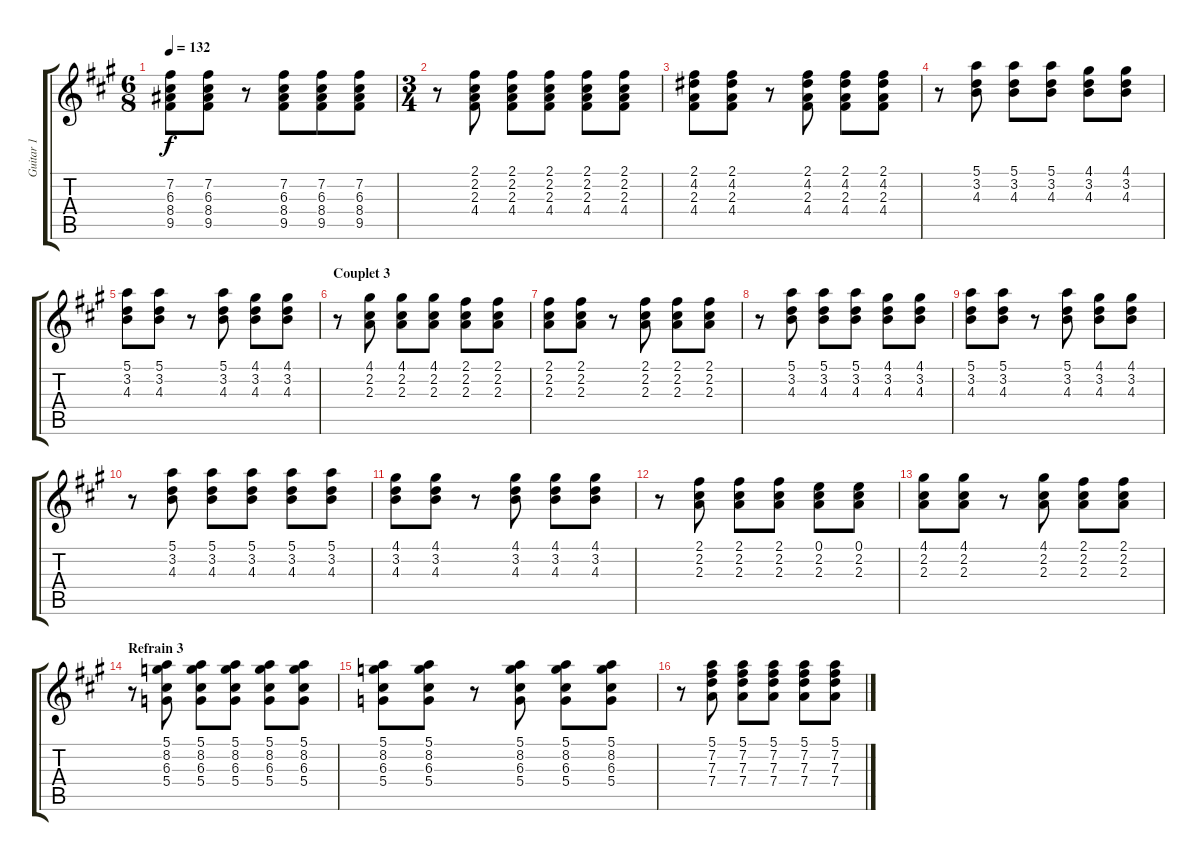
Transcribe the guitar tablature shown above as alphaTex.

\track ("Guitar 1" "Guitar 1") {instrument electricguitarjazz}
\staff {score tabs}
\tuning (E4 B3 G3 D3 A2 E2) {hide}
\ts (6 8)
\tempo 132
\clef g2
\ks a
(7.2 6.3 8.4 9.5).8{dy f} (7.2 6.3 8.4 9.5).8 r.8 (7.2 6.3 8.4 9.5).8 (7.2 6.3 8.4 9.5).8 (7.2 6.3 8.4 9.5).8 |
\ts (3 4)
r.8 (2.1 2.2 2.3 4.4).8 (2.1 2.2 2.3 4.4).8 (2.1 2.2 2.3 4.4).8 (2.1 2.2 2.3 4.4).8 (2.1 2.2 2.3 4.4).8 |
(2.1 4.2 2.3 4.4).8 (2.1 4.2 2.3 4.4).8 r.8 (2.1 4.2 2.3 4.4).8 (2.1 4.2 2.3 4.4).8 (2.1 4.2 2.3 4.4).8 |
r.8 (5.1 3.2 4.3).8 (5.1 3.2 4.3).8 (5.1 3.2 4.3).8 (4.1 3.2 4.3).8 (4.1 3.2 4.3).8 |
(5.1 3.2 4.3).8 (5.1 3.2 4.3).8 r.8 (5.1 3.2 4.3).8 (4.1 3.2 4.3).8 (4.1 3.2 4.3).8 |
\section ("" "Couplet 3")
r.8 (4.1 2.2 2.3).8 (4.1 2.2 2.3).8 (4.1 2.2 2.3).8 (2.1 2.2 2.3).8 (2.1 2.2 2.3).8 |
(2.1 2.2 2.3).8 (2.1 2.2 2.3).8 r.8 (2.1 2.2 2.3).8 (2.1 2.2 2.3).8 (2.1 2.2 2.3).8 |
r.8 (5.1 3.2 4.3).8 (5.1 3.2 4.3).8 (5.1 3.2 4.3).8 (4.1 3.2 4.3).8 (4.1 3.2 4.3).8 |
(5.1 3.2 4.3).8 (5.1 3.2 4.3).8 r.8 (5.1 3.2 4.3).8 (4.1 3.2 4.3).8 (4.1 3.2 4.3).8 |
r.8 (5.1 3.2 4.3).8 (5.1 3.2 4.3).8 (5.1 3.2 4.3).8 (5.1 3.2 4.3).8 (5.1 3.2 4.3).8 |
(4.1 3.2 4.3).8 (4.1 3.2 4.3).8 r.8 (4.1 3.2 4.3).8 (4.1 3.2 4.3).8 (4.1 3.2 4.3).8 |
r.8 (2.1 2.2 2.3).8 (2.1 2.2 2.3).8 (2.1 2.2 2.3).8 (0.1 2.2 2.3).8 (0.1 2.2 2.3).8 |
(4.1 2.2 2.3).8 (4.1 2.2 2.3).8 r.8 (4.1 2.2 2.3).8 (2.1 2.2 2.3).8 (2.1 2.2 2.3).8 |
\section ("" "Refrain 3")
r.8 (5.1 8.2 6.3 5.4).8 (5.1 8.2 6.3 5.4).8 (5.1 8.2 6.3 5.4).8 (5.1 8.2 6.3 5.4).8 (5.1 8.2 6.3 5.4).8 |
(5.1 8.2 6.3 5.4).8 (5.1 8.2 6.3 5.4).8 r.8 (5.1 8.2 6.3 5.4).8 (5.1 8.2 6.3 5.4).8 (5.1 8.2 6.3 5.4).8 |
r.8 (5.1 7.2 7.3 7.4).8 (5.1 7.2 7.3 7.4).8 (5.1 7.2 7.3 7.4).8 (5.1 7.2 7.3 7.4).8 (5.1 7.2 7.3 7.4).8
